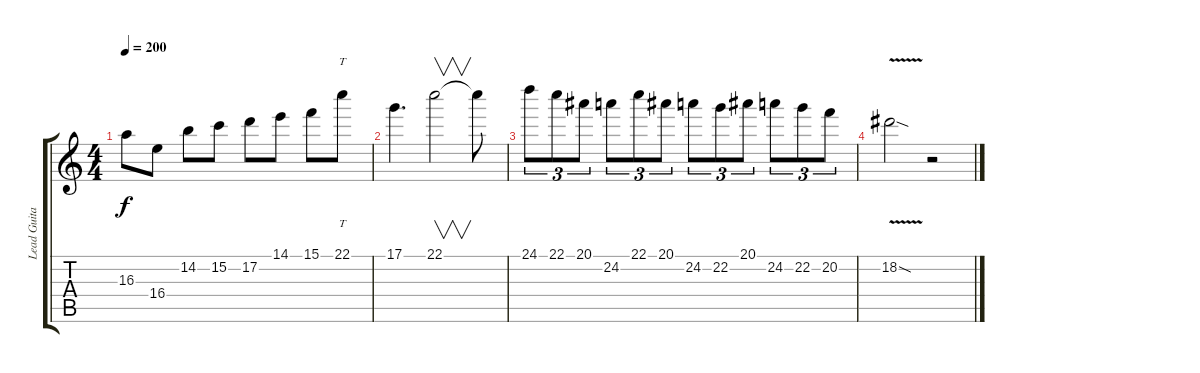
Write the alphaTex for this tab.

\track ("Lead Guitar" "Lead Guita") {instrument distortionguitar}
\staff {score tabs}
\tuning (D4 A3 F3 C3 G2 D2) {hide}
\ts (4 4)
\tempo 200
\clef g2
\ks c
16.3.8{dy f} 16.4.8 14.2.8 15.2.8 17.2.8 14.1.8 15.1.8 22.1.8{tt} |
17.1.4{d} 22.1.2{v} 22.1{t}.8 |
24.1.8{tu (3 2)} 22.1.8{tu (3 2)} 20.1.8{tu (3 2)} 24.2.8{tu (3 2)} 22.1.8{tu (3 2)} 20.1.8{tu (3 2)} 24.2.8{tu (3 2)} 22.2.8{tu (3 2)} 20.1.8{tu (3 2)} 24.2.8{tu (3 2)} 22.2.8{tu (3 2)} 20.2.8{tu (3 2)} |
18.2{v sod}.2 r.2
